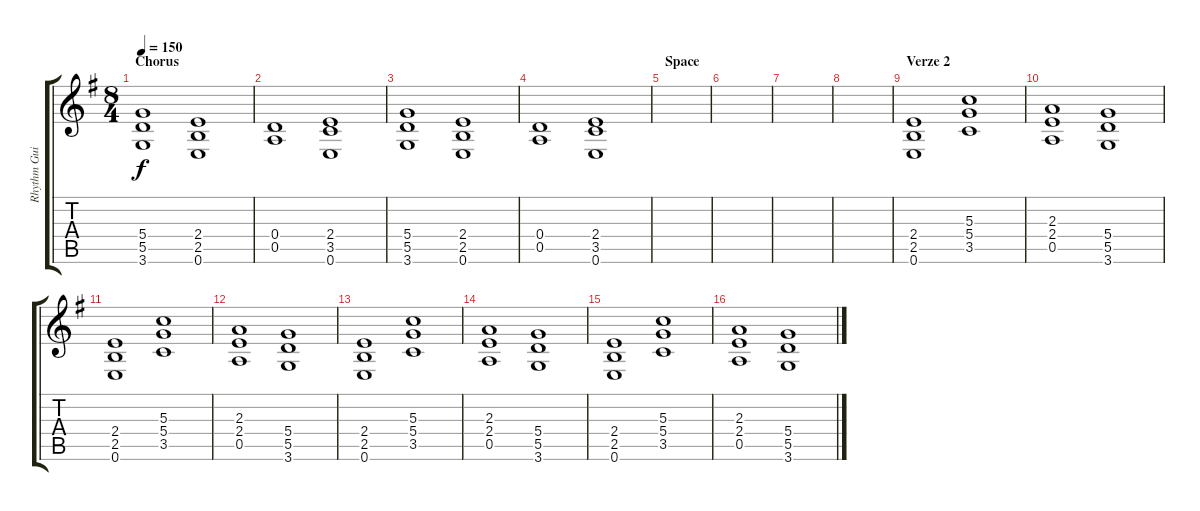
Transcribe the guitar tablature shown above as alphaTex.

\track ("Rhythm Guitar 1" "Rhythm Gui") {instrument overdrivenguitar}
\staff {score tabs}
\tuning (E4 B3 G3 D3 A2 E2) {hide}
\ts (8 4)
\section ("" "Chorus")
\tempo 150
\clef g2
\ks g
(5.4 5.5 3.6).1{dy f} (2.4 2.5 0.6).1 |
(0.4 0.5).1 (2.4 3.5 0.6).1 |
(5.4 5.5 3.6).1 (2.4 2.5 0.6).1 |
(0.4 0.5).1 (2.4 3.5 0.6).1 |
\section ("" "Space")
|
|
|
|
\section ("" "Verze 2")
(2.4 2.5 0.6).1 (5.3 5.4 3.5).1 |
(2.3 2.4 0.5).1 (5.4 5.5 3.6).1 |
(2.4 2.5 0.6).1 (5.3 5.4 3.5).1 |
(2.3 2.4 0.5).1 (5.4 5.5 3.6).1 |
(2.4 2.5 0.6).1 (5.3 5.4 3.5).1 |
(2.3 2.4 0.5).1 (5.4 5.5 3.6).1 |
(2.4 2.5 0.6).1 (5.3 5.4 3.5).1 |
(2.3 2.4 0.5).1 (5.4 5.5 3.6).1
